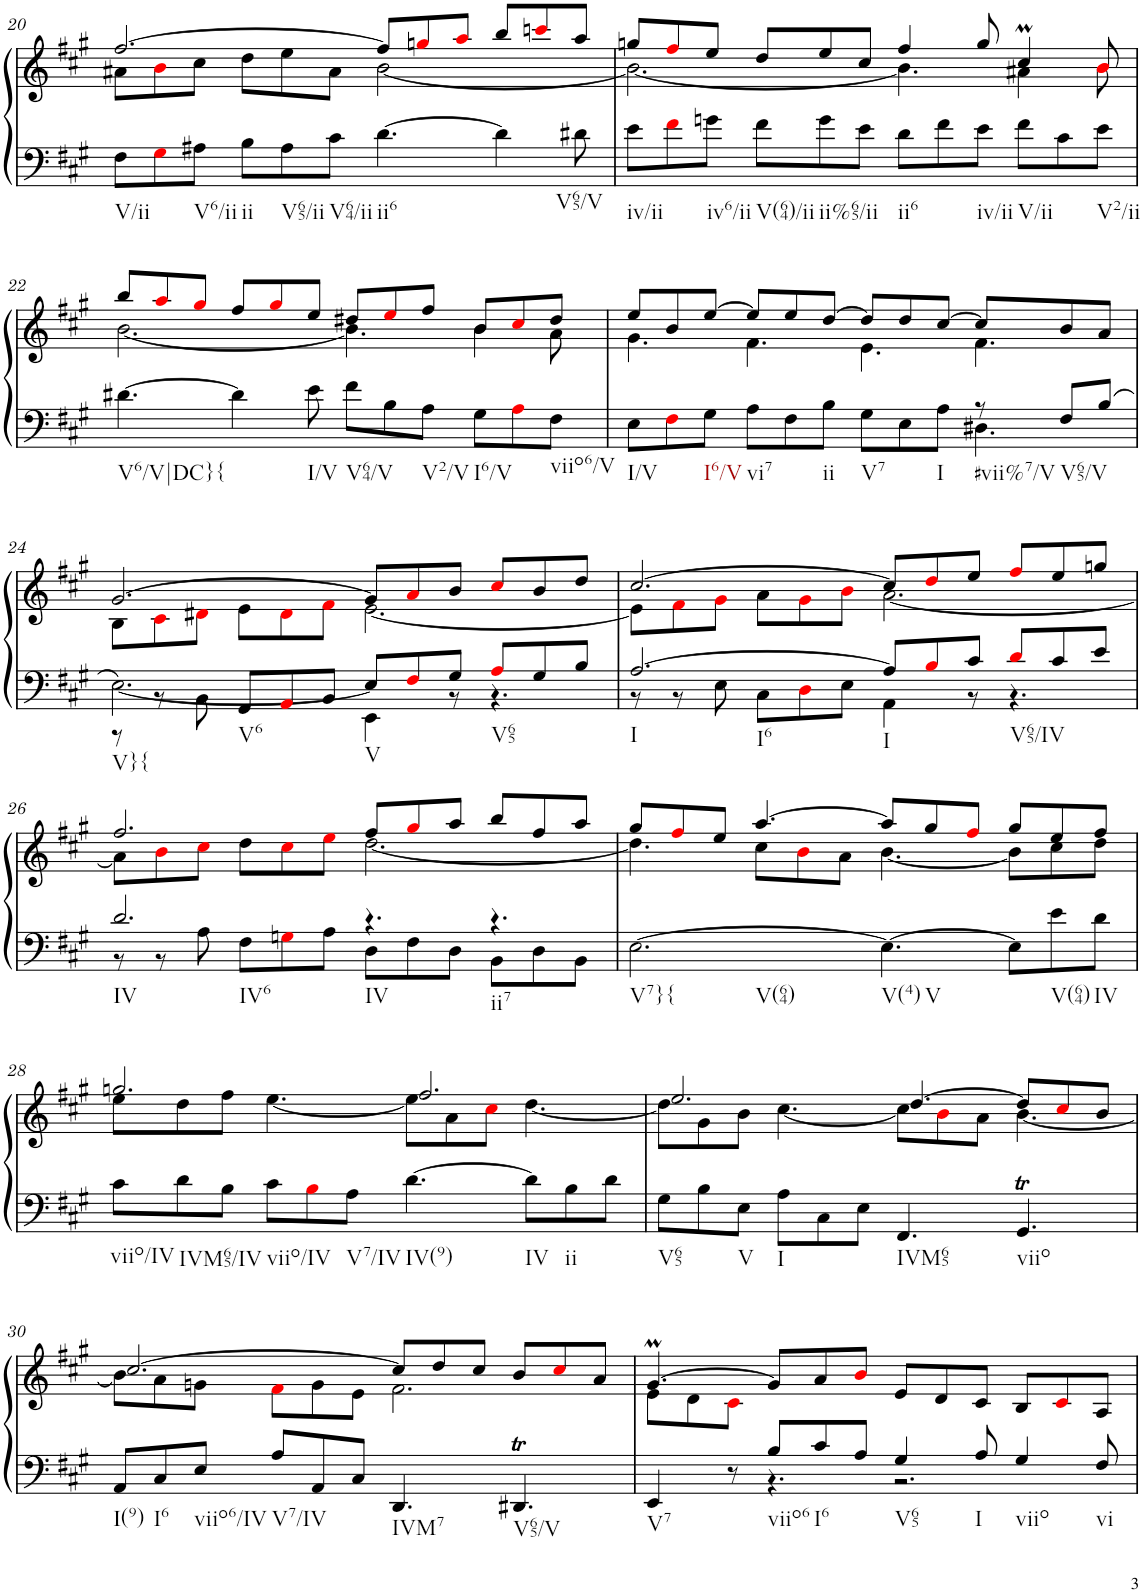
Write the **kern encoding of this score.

**kern	**kern
*part1	*part1
*staff2	*staff1
*I"unbenannt1	*
!!LO:PB:g=z
*clefF4	*clefG2
*k[f#c#g#]	*k[f#c#g#]
*M12/8	*M12/8
=20	=20
*	*^
!LO:TX:b:t=V/ii	!	!
8F#\L	[2.ff#/	8a#X\L
8G#i\	.	8bi\
!LO:TX:b:t=V6/ii	!	!
8A#X\J	.	8cc#\J
!LO:TX:b:t=ii	!	!
8B\L	.	8dd\L
!LO:TX:b:t=V65/ii	!	!
8A#\	.	8ee\
!LO:TX:b:t=V64/ii	!	!
8c#\J	.	8a#\J
!LO:TX:b:t=ii6	!	!
[4.d\	8ff#/L]	[2b\
.	8ggni/	.
.	8aai/J	.
4d\]	8bb/L	.
.	8cccni/	4ryy
!LO:TX:b:t=V65/V	!	!
8d#X\	8aa/J	.
=21	=21	=21
!LO:TX:b:t=iv/ii	!	!
8e\L	8ggn/L	2.b\_
8f#i\	8ff#i/	.
!LO:TX:b:t=iv6/ii	!	!
8gn\J	8ee/J	.
!LO:TX:b:t=V(64)/ii	!	!
8f#\L	8dd/L	.
!LO:TX:b:t=ii%65/ii	!	!
8g\	8ee/	.
8e\J	8cc#/J	.
!LO:TX:b:t=ii6	!	!
8d\L	4ff#/	4.b\]
8f#\	.	.
!LO:TX:b:t=iv/ii	!	!
8e\J	8gg/	.
!LO:TX:b:t=V/ii	!	!
8f#\L	4cc#m/	4a#X\
8c#\	.	.
!LO:TX:b:t=V2/ii	!	!
8e\J	8bi/	8bi\
!!LO:LB:g=z	!!
=22	=22	=22
!LO:TX:b:t=V6/V|DC}{	!	!
[4.d#X\	8bb/L	[2.b\
.	8aai/	.
.	8gg#i/J	.
4d#\]	8ff#/L	.
.	8gg#i/	.
!LO:TX:b:t=I/V	!	!
8e\	8ee/J	.
!LO:TX:b:t=V64/V	!	!
8f#\L	8dd#X/L	4.b\]
8B\	8eei/	.
!LO:TX:b:t=V2/V	!	!
8A\J	8ff#/J	.
!LO:TX:b:t=I6/V	!	!
8G#\L	8b/L	4b\
8Ai\	8cc#i/	.
!LO:TX:b:t=viio6/V	!	!
8F#\J	8dd#/J	8a\
=23	=23	=23
*^	*	*
!LO:TX:b:t=I/V	!	!	!
8E\L	8ryy	8ee/L	4.g#\
*v	*v	*	*
8F#i\	8b/	.
!LO:TX:b:t=I6/V	!	!
8G#\J	[8ee/J	.
!LO:TX:b:t=vi7	!	!
8A\L	8ee/L]	4.f#\
8F#\	8ee/	.
!LO:TX:b:t=ii	!	!
8B\J	[8dd/J	.
!LO:TX:b:t=V7	!	!
8G#\L	8dd/L]	4.e\
8E\	8dd/	.
!LO:TX:b:t=I	!	!
8A\J	[8cc#/J	.
*^	*	*
!LO:TX:b:t=#vii%7/V	!	!	!
8r	4.D#X\	8cc#/L]	4.f#\
!LO:TX:b:t=V65/V	!	!	!
8F#/L	.	8b/	.
8B/J	.	8a/J	.
!!LO:LB:g=z	!!
=24	=24	=24	=24
*	*^	*	*
!LO:TX:b:t=V}{	!	!	!	!
!LO:TX:b:t=V6	!	!	!	!
[2.E\	8ryy	8r	[2.g#/	8B\L
.	8r	8ryy	.	8c#i\
.	2ryy	8BB\	.	8d#Xi\J
.	.	8GG#/L	.	8e\L
.	.	8AAi/	.	8d#i\
.	.	8BB/J	.	8f#i\J
!LO:TX:b:t=V	!	!	!	!
8E/L]	4EE\	2.ryy	8g#/L]	[2.e\
8F#i/	.	.	8ai/	.
8G#/J	8r	.	8b/J	.
!LO:TX:b:t=V65	!	!	!	!
8Ai/L	4.r	.	8cc#i/L	.
8G#/	.	.	8b/	.
8B/J	.	.	8dd/J	.
*	*v	*v	*	*
=25	=25	=25	=25
!LO:TX:b:t=I	!	!	!
!LO:TX:b:t=I6	!	!	!
[2.A/	8r	[2.cc#/	8e\L]
.	8r	.	8f#i\
.	8E\	.	8g#i\J
.	8C#\L	.	8a\L
.	8Di\	.	8g#i\
.	8E\J	.	8bi\J
!LO:TX:b:t=I	!	!	!
8A/L]	4AA\	8cc#/L]	[2.a\
8Bi/	.	8ddi/	.
8c#/J	8r	8ee/J	.
!LO:TX:b:t=V65/IV	!	!	!
8di/L	4.r	8ff#i/L	.
8c#/	.	8ee/	.
8e/J	.	8ggn/J	.
!!LO:LB:g=z	!!
=26	=26	=26	=26
!LO:TX:b:t=IV	!	!	!
!LO:TX:b:t=IV6	!	!	!
2.d/	8r	2.ff#/	8a\L]
.	8r	.	8bi\
.	8A\	.	8cc#i\J
.	8F#\L	.	8dd\L
.	8Gni\	.	8cc#i\
.	8A\J	.	8eei\J
!LO:TX:b:t=IV	!	!	!
4.r	8D\L	8ff#/L	[2.dd\
.	8F#\	8gg#i/	.
.	8D\J	8aa/J	.
!LO:TX:b:t=ii7	!	!	!
4.r	8BB\L	8bb/L	.
.	8D\	8ff#/	.
.	8BB\J	8aa/J	.
=27	=27	=27	=27
!LO:TX:b:t=V7}{	!	!	!
!LO:TX:b:t=V(64)	!	!	!
*v	*v	*	*
[2.E\	8gg#/L	4.dd\]
.	8ff#i/	.
.	8ee/J	.
.	[4.aa/	8cc#\L
.	.	8bi\
.	.	8a\J
!LO:TX:b:t=V(4)	!	!
!LO:TX:b:t=V	!	!
4.E\_	8aa/L]	[4.b\
.	8gg#/	.
.	8ff#i/J	.
8E\L]	8gg#/L	8b\L]
!LO:TX:b:t=V(64)	!	!
8e\	8ee/	8cc#\
!LO:TX:b:t=IV	!	!
8d\J	8ff#/J	8dd\J
!!LO:LB:g=z	!!
=28	=28	=28
!LO:TX:b:t=viio/IV	!	!
8c#\L	2.ggn/	8ee\L
!LO:TX:b:t=IVM65/IV	!	!
8d\	.	8dd\
8B\J	.	8ff#\J
!LO:TX:b:t=viio/IV	!	!
8c#\L	.	[4.ee\
8Bi\	.	.
!LO:TX:b:t=V7/IV	!	!
8A\J	.	.
!LO:TX:b:t=IV(9)	!	!
[4.d\	2.ff#/	8ee\L]
.	.	8a\
.	.	8cc#i\J
!LO:TX:b:t=IV	!	!
8d\L]	.	[4.dd\
!LO:TX:b:t=ii	!	!
8B\	.	.
8d\J	.	.
=29	=29	=29
!LO:TX:b:t=V65	!	!
8G#\L	2.ee/	8dd\L]
8B\	.	8g#\
!LO:TX:b:t=V	!	!
8E\J	.	8b\J
!LO:TX:b:t=I	!	!
8A\L	.	[4.cc#\
8C#\	.	.
8E\J	.	.
!LO:TX:b:t=IVM65	!	!
4.FF#/	[4.dd/	8cc#\L]
.	.	8bi\
.	.	8a\J
!LO:TX:b:t=viio	!	!
4.GG#t/	8dd/L]	[4.b\
.	8cc#i/	.
.	8b/J	.
!!LO:LB:g=z	!!
=30	=30	=30
!LO:TX:b:t=I(9)	!	!
8AA/L	[2.cc#/	8b\L]
!LO:TX:b:t=I6	!	!
8C#/	.	8a\
!LO:TX:b:t=viio6/IV	!	!
8E/J	.	8gn\J
!LO:TX:b:t=V7/IV	!	!
8A/L	.	8f#i\L
8AA/	.	8g\
8C#/J	.	8e\J
!LO:TX:b:t=IVM7	!	!
4.DD/	8cc#/L]	2.f#\
.	8dd/	.
.	8cc#/J	.
!LO:TX:b:t=V65/V	!	!
4.DD#Xt/	8b/L	.
.	8cc#i/	.
.	8a/J	.
=31	=31	=31
*^	*	*
!LO:TX:b:t=V7	!	!	!
4EE/	4.ryy	[4.g#m/	8e\L
.	.	.	8d\
8r	.	.	8c#i\J
!LO:TX:b:t=viio6	!	!	!
8B/L	4.r	8g#/L]	1ryy
!LO:TX:b:t=I6	!	!	!
8c#/	.	8a/	.
8A/J	.	8bi/J	.
!LO:TX:b:t=V65	!	!	!
4G#/	2.r	8e/L	.
.	.	8d/	.
!LO:TX:b:t=I	!	!	!
8A/	.	8c#/J	.
!LO:TX:b:t=viio	!	!	!
4G#/	.	8B/L	.
.	.	8c#i/	.
!LO:TX:b:t=vi	!	!	!
8F#/	.	8A/J	8ryy
*v	*v	*	*
*	*v	*v
=	=
*-	*-
